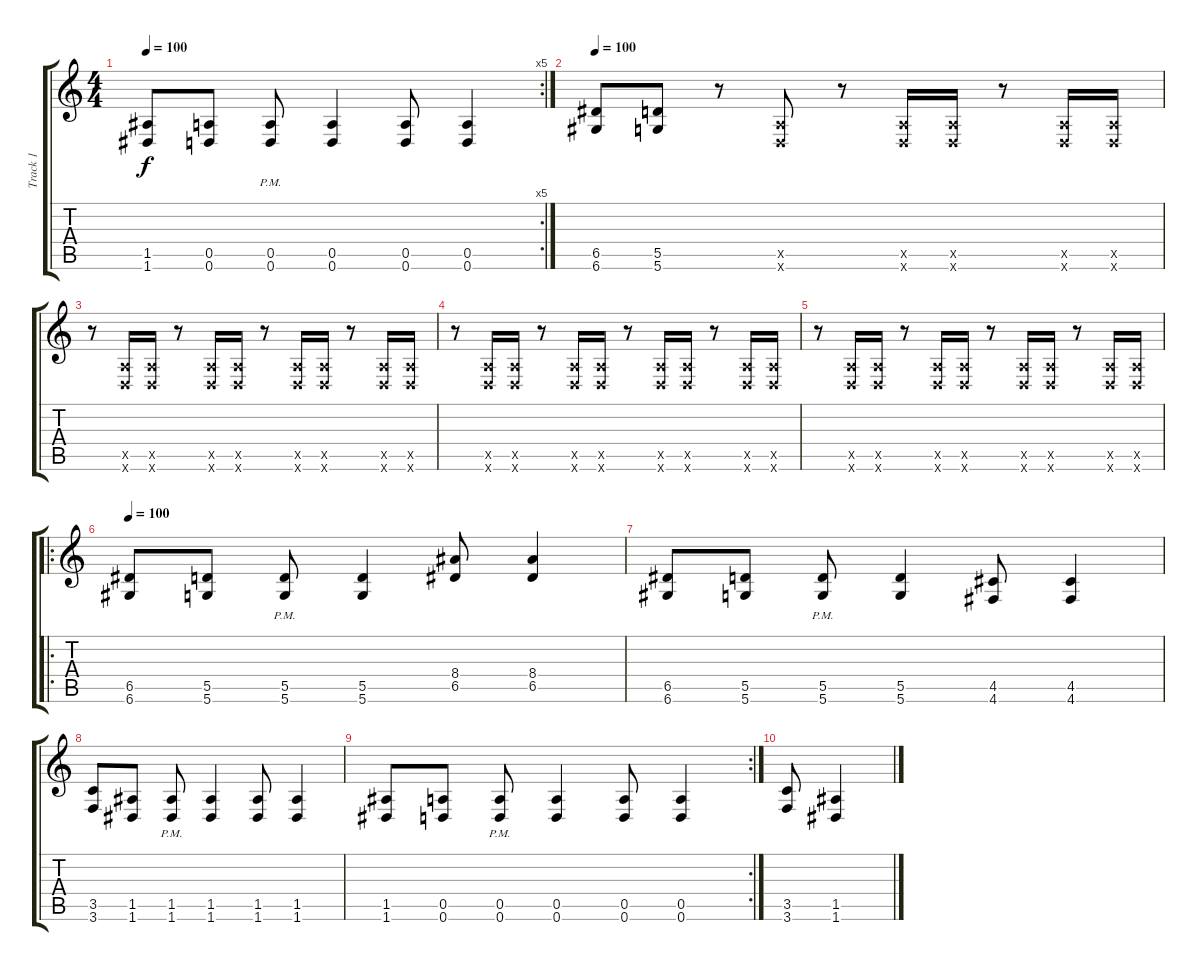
\track ("Track 1" "Track 1") {instrument distortionguitar}
\staff {score tabs}
\tuning (E4 B3 G3 D3 A2 D2) {hide}
\rc 5
\ts (4 4)
\tempo 100
\clef g2
\ks c
(1.5 1.6).8{dy f} (0.5 0.6).8 (0.5{pm} 0.6{pm}).8 (0.5 0.6).4 (0.5 0.6).8 (0.5 0.6).4 |
\tempo 100
(6.5 6.6).8 (5.5 5.6).8 r.8 (0.5{x} 0.6{x}).8 r.8 (0.5{x} 0.6{x}).16 (0.5{x} 0.6{x}).16 r.8 (0.5{x} 0.6{x}).16 (0.5{x} 0.6{x}).16 |
r.8 (0.5{x} 0.6{x}).16 (0.5{x} 0.6{x}).16 r.8 (0.5{x} 0.6{x}).16 (0.5{x} 0.6{x}).16 r.8 (0.5{x} 0.6{x}).16 (0.5{x} 0.6{x}).16 r.8 (0.5{x} 0.6{x}).16 (0.5{x} 0.6{x}).16 |
r.8 (0.5{x} 0.6{x}).16 (0.5{x} 0.6{x}).16 r.8 (0.5{x} 0.6{x}).16 (0.5{x} 0.6{x}).16 r.8 (0.5{x} 0.6{x}).16 (0.5{x} 0.6{x}).16 r.8 (0.5{x} 0.6{x}).16 (0.5{x} 0.6{x}).16 |
r.8 (0.5{x} 0.6{x}).16 (0.5{x} 0.6{x}).16 r.8 (0.5{x} 0.6{x}).16 (0.5{x} 0.6{x}).16 r.8 (0.5{x} 0.6{x}).16 (0.5{x} 0.6{x}).16 r.8 (0.5{x} 0.6{x}).16 (0.5{x} 0.6{x}).16 |
\ro
\tempo 100
(6.5 6.6).8 (5.5 5.6).8 (5.5{pm} 5.6{pm}).8 (5.5 5.6).4 (8.4 6.5).8 (8.4 6.5).4 |
(6.5 6.6).8 (5.5 5.6).8 (5.5{pm} 5.6{pm}).8 (5.5 5.6).4 (4.5 4.6).8 (4.5 4.6).4 |
(3.5 3.6).8 (1.5 1.6).8 (1.5{pm} 1.6{pm}).8 (1.5 1.6).4 (1.5 1.6).8 (1.5 1.6).4 |
\rc 2
(1.5 1.6).8 (0.5 0.6).8 (0.5{pm} 0.6{pm}).8 (0.5 0.6).4 (0.5 0.6).8 (0.5 0.6).4 |
(3.5 3.6).8 (1.5 1.6).4
